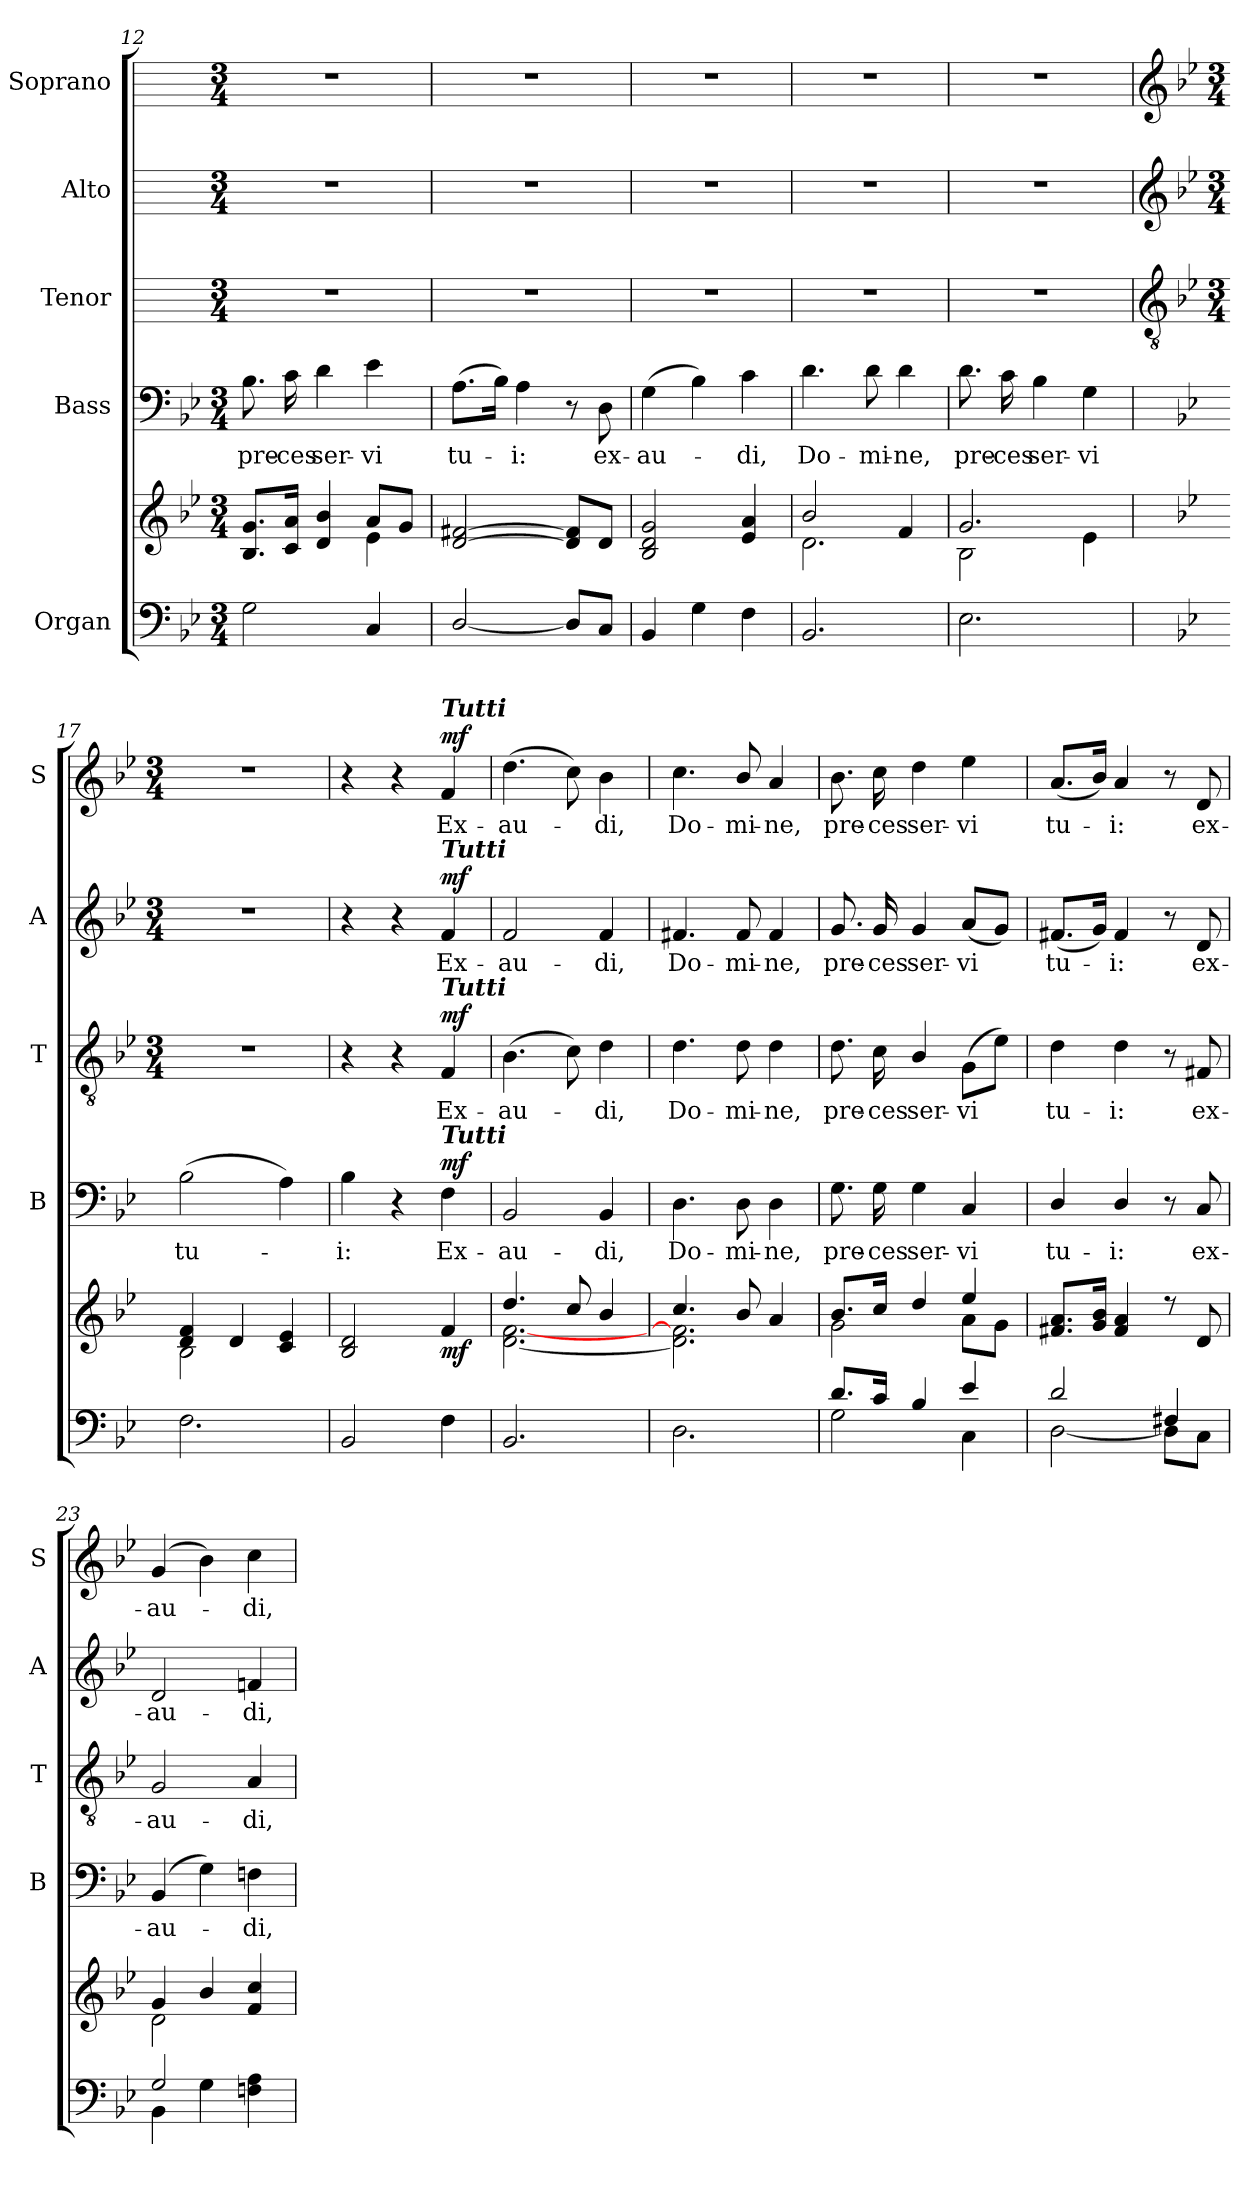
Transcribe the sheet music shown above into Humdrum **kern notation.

**kern	**kern	**dynam	**kern	**text	**dynam	**kern	**text	**dynam	**kern	**text	**dynam	**kern	**text	**dynam
*part5	*part5	*part5	*part4	*part4	*part4	*part3	*part3	*part3	*part2	*part2	*part2	*part1	*part1	*part1
*staff6	*staff5	*staff5/6	*staff4	*staff4	*staff4	*staff3	*staff3	*staff3	*staff2	*staff2	*staff2	*staff1	*staff1	*staff1
*I"Organ	*	*	*I"Bass	*	*	*I"Tenor	*	*	*I"Alto	*	*	*I"Soprano	*	*
*	*	*	*I'B	*	*	*I'T	*	*	*I'A	*	*	*I'S	*	*
*clefF4	*clefG2	*	*clefF4	*	*	*	*	*	*	*	*	*	*	*
*k[b-e-]	*k[b-e-]	*	*k[b-e-]	*	*	*	*	*	*	*	*	*	*	*
*B-:	*B-:	*	*B-:	*	*	*	*	*	*	*	*	*	*	*
*M3/4	*M3/4	*	*M3/4	*	*	*M3/4	*	*	*M3/4	*	*	*M3/4	*	*
=12	=12	=12	=12	=12	=12	=12	=12	=12	=12	=12	=12	=12	=12	=12
*	*^	*	*	*	*	*	*	*	*	*	*	*	*	*
!	!	!	!	!	!LO:LY:b	!	!	!	!	!	!	!	!	!	!
2G	8.B-/ 8.g/L	2ryy	.	8.B-	pre-	.	2.r	.	.	2.r	.	.	2.r	.	.
!	!	!	!	!	!LO:LY:b	!	!	!	!	!	!	!	!	!	!
.	16c/ 16a/J	.	.	16c	-ces	.	.	.	.	.	.	.	.	.	.
!	!	!	!	!	!LO:LY:b	!	!	!	!	!	!	!	!	!	!
.	4d/ 4b-/	.	.	4d	ser-	.	.	.	.	.	.	.	.	.	.
!	!	!	!	!	!LO:LY:b	!	!	!	!	!	!	!	!	!	!
4C	8a/L	4e-\	.	4e-	-vi	.	.	.	.	.	.	.	.	.	.
.	8g/J	.	.	.	.	.	.	.	.	.	.	.	.	.	.
=13	=13	=13	=13	=13	=13	=13	=13	=13	=13	=13	=13	=13	=13	=13	=13
!	!	!LO:N:vis=1	!	!	!LO:LY:b	!	!	!	!	!	!	!	!	!	!
[2D/	[2d/ [2f#X/	2.ryy	.	(>8.AL	tu-	.	2.r	.	.	2.r	.	.	2.r	.	.
.	.	.	.	16B-J)	.	.	.	.	.	.	.	.	.	.	.
!	!	!	!	!	!LO:LY:b	!	!	!	!	!	!	!	!	!	!
.	.	.	.	4A	i:	.	.	.	.	.	.	.	.	.	.
8DL]	8d/] 8f#/]L	.	.	8r	.	.	.	.	.	.	.	.	.	.	.
!	!	!	!	!	!LO:LY:b	!	!	!	!	!	!	!	!	!	!
8CJ	8d/J	.	.	8D	ex-	.	.	.	.	.	.	.	.	.	.
=14	=14	=14	=14	=14	=14	=14	=14	=14	=14	=14	=14	=14	=14	=14	=14
!	!	!LO:N:vis=1	!	!	!LO:LY:b	!	!	!	!	!	!	!	!	!	!
4BB-	2B-/ 2d/ 2g/	2.ryy	.	(>4G	-au-	.	2.r	.	.	2.r	.	.	2.r	.	.
4G	.	.	.	4B-)	.	.	.	.	.	.	.	.	.	.	.
!	!	!	!	!	!LO:LY:b	!	!	!	!	!	!	!	!	!	!
4F	4e-/ 4a/	.	.	4c	di,	.	.	.	.	.	.	.	.	.	.
=15	=15	=15	=15	=15	=15	=15	=15	=15	=15	=15	=15	=15	=15	=15	=15
!	!	!	!	!	!LO:LY:b	!	!	!	!	!	!	!	!	!	!
2.BB-	2b-/	2.d\	.	4.d	Do-	.	2.r	.	.	2.r	.	.	2.r	.	.
!	!	!	!	!	!LO:LY:b	!	!	!	!	!	!	!	!	!	!
.	.	.	.	8d	-mi-	.	.	.	.	.	.	.	.	.	.
!	!	!	!	!	!LO:LY:b	!	!	!	!	!	!	!	!	!	!
.	4f/	.	.	4d	-ne,	.	.	.	.	.	.	.	.	.	.
=16	=16	=16	=16	=16	=16	=16	=16	=16	=16	=16	=16	=16	=16	=16	=16
!	!	!	!	!	!LO:LY:b	!	!	!	!	!	!	!	!	!	!
2.E-	2.g/	2B-\	.	8.d	pre-	.	2.r	.	.	2.r	.	.	2.r	.	.
!	!	!	!	!	!LO:LY:b	!	!	!	!	!	!	!	!	!	!
.	.	.	.	16c	-ces	.	.	.	.	.	.	.	.	.	.
!	!	!	!	!	!LO:LY:b	!	!	!	!	!	!	!	!	!	!
.	.	.	.	4B-	ser-	.	.	.	.	.	.	.	.	.	.
!	!	!	!	!	!LO:LY:b	!	!	!	!	!	!	!	!	!	!
.	.	4e-\	.	4G	-vi	.	.	.	.	.	.	.	.	.	.
!!LO:LB:g=z
=17	=17	=17	=17	=17	=17	=17	=17	=17	=17	=17	=17	=17	=17	=17	=17
*	*	*	*	*	*	*	*clefGv2	*	*	*clefG2	*	*	*clefG2	*	*
*	*	*	*	*	*	*	*k[b-e-]	*	*	*k[b-e-]	*	*	*k[b-e-]	*	*
*	*	*	*	*	*	*	*B-:	*	*	*B-:	*	*	*B-:	*	*
*	*	*	*	*	*	*	*M3/4	*	*	*M3/4	*	*	*M3/4	*	*
!LO:N:vis=1	!	!	!	!	!LO:LY:b	!	!LO:N:vis=1	!	!	!LO:N:vis=1	!	!	!LO:N:vis=1	!	!
*^	*	*	*	*	*	*	*	*	*	*	*	*	*	*	*
2.ryy	2.F\	4d/ 4f/	2B-\	.	(>2B-	tu-	.	2.r	.	.	2.r	.	.	2.r	.	.
.	.	4d/	.	.	.	.	.	.	.	.	.	.	.	.	.	.
.	.	4c/ 4e-/	4ryy	.	4A)	.	.	.	.	.	.	.	.	.	.	.
=18	=18	=18	=18	=18	=18	=18	=18	=18	=18	=18	=18	=18	=18	=18	=18	=18
!LO:N:vis=1	!	!	!LO:N:vis=1	!	!	!LO:LY:b	!	!	!	!	!	!	!	!	!	!
2.ryy	2BB-/	2B-/ 2d/	2.ryy	.	4B-	i:	.	4r	.	.	4r	.	.	4r	.	.
.	.	.	.	.	4r	.	.	4r	.	.	4r	.	.	4r	.	.
!	!	!	!	!	!	!	!	!	!	!	!	!	!	!LO:TX:a:Bi:t=Tutti	!	!
!	!	!	!	!	!	!	!	!	!	!	!LO:TX:a:Bi:t=Tutti	!	!	!	!	!
!	!	!	!	!	!	!	!	!LO:TX:a:Bi:t=Tutti	!	!	!	!	!	!	!	!
!	!	!	!	!	!LO:TX:a:Bi:t=Tutti	!	!	!	!	!	!	!	!	!	!	!
!	!	!	!	!LO:DY:b	!	!LO:LY:b	!LO:DY:b	!	!LO:LY:b	!LO:DY:b	!	!LO:LY:b	!LO:DY:b	!	!LO:LY:b	!LO:DY:b
.	4F\	4f/	.	mf	4F	Ex-	mf	4F	Ex-	mf	4f	Ex-	mf	4f	Ex-	mf
=19	=19	=19	=19	=19	=19	=19	=19	=19	=19	=19	=19	=19	=19	=19	=19	=19
!LO:N:vis=1	!	!	!	!	!	!LO:LY:b	!	!	!LO:LY:b	!	!	!LO:LY:b	!	!	!LO:LY:b	!
2.ryy	2.BB-/	4.dd/	[2.d\ [2.f\	.	2BB-	-au-	.	(>4.B-	-au-	.	2f	-au-	.	(>4.dd	-au-	.
.	.	8cc/	.	.	.	.	.	8c)	.	.	.	.	.	8cc)	.	.
!	!	!	!	!	!	!LO:LY:b	!	!	!LO:LY:b	!	!	!LO:LY:b	!	!	!LO:LY:b	!
.	.	4b-/	.	.	4BB-	-di,	.	4d	di,	.	4f	-di,	.	4b-	di,	.
=20	=20	=20	=20	=20	=20	=20	=20	=20	=20	=20	=20	=20	=20	=20	=20	=20
!LO:N:vis=1	!	!	!	!	!	!LO:LY:b	!	!	!LO:LY:b	!	!	!LO:LY:b	!	!	!LO:LY:b	!
2.ryy	2.D\	4.cc/	2.d\] 2.f#\]	.	4.D	Do-	.	4.d	Do-	.	4.f#X	Do-	.	4.cc	Do-	.
!	!	!	!	!	!	!LO:LY:b	!	!	!LO:LY:b	!	!	!LO:LY:b	!	!	!LO:LY:b	!
.	.	8b-/	.	.	8D	-mi-	.	8d	-mi-	.	8f#	-mi-	.	8b-/	-mi-	.
!	!	!	!	!	!	!LO:LY:b	!	!	!LO:LY:b	!	!	!LO:LY:b	!	!	!LO:LY:b	!
.	.	4a/	.	.	4D	-ne,	.	4d	-ne,	.	4f#	-ne,	.	4a	-ne,	.
=21	=21	=21	=21	=21	=21	=21	=21	=21	=21	=21	=21	=21	=21	=21	=21	=21
!	!	!	!	!	!	!LO:LY:b	!	!	!LO:LY:b	!	!	!LO:LY:b	!	!	!LO:LY:b	!
8.d/L	2G\	8.b-/L	2g\	.	8.G	pre-	.	8.d	pre-	.	8.g	pre-	.	8.b-	pre-	.
!	!	!	!	!	!	!LO:LY:b	!	!	!LO:LY:b	!	!	!LO:LY:b	!	!	!LO:LY:b	!
16c/J	.	16cc/J	.	.	16G	-ces	.	16c	-ces	.	16g	-ces	.	16cc	-ces	.
!	!	!	!	!	!	!LO:LY:b	!	!	!LO:LY:b	!	!	!LO:LY:b	!	!	!LO:LY:b	!
4B-/	.	4dd/	.	.	4G	ser-	.	4B-/	ser-	.	4g	ser-	.	4dd	ser-	.
!	!	!	!	!	!	!LO:LY:b	!	!	!LO:LY:b	!	!	!LO:LY:b	!	!	!LO:LY:b	!
4e-/	4C\	4ee-/	8a\L	.	4C	-vi	.	(8GL	-vi	.	(<8aL	-vi	.	4ee-	-vi	.
.	.	.	8g\J	.	.	.	.	8e-J)	.	.	8gJ)	.	.	.	.	.
=22	=22	=22	=22	=22	=22	=22	=22	=22	=22	=22	=22	=22	=22	=22	=22	=22
!	!	!	!LO:N:vis=1	!	!	!LO:LY:b	!	!	!LO:LY:b	!	!	!LO:LY:b	!	!	!LO:LY:b	!
2d/	[2D\	8.f#X/ 8.a/L	2.ryy	.	4D/	tu-	.	4d	tu-	.	(<8.f#XL	tu-	.	(<8.aL	tu-	.
.	.	16g/ 16b-/J	.	.	.	.	.	.	.	.	16gJ)	.	.	16b-J)	.	.
!	!	!	!	!	!	!LO:LY:b	!	!	!LO:LY:b	!	!	!LO:LY:b	!	!	!LO:LY:b	!
.	.	4f#/ 4a/	.	.	4D/	-i:	.	4d	-i:	.	4f#	i:	.	4a	i:	.
4F#X/	8D\L]	8r	.	.	8r	.	.	8r	.	.	8r	.	.	8r	.	.
!	!	!	!	!	!	!LO:LY:b	!	!	!LO:LY:b	!	!	!LO:LY:b	!	!	!LO:LY:b	!
.	8C\J	8d/	.	.	8C	ex-	.	8F#X	ex-	.	8d	ex-	.	8d	ex-	.
=23	=23	=23	=23	=23	=23	=23	=23	=23	=23	=23	=23	=23	=23	=23	=23	=23
!	!	!	!	!	!	!LO:LY:b	!	!	!LO:LY:b	!	!	!LO:LY:b	!	!	!LO:LY:b	!
2G/	4BB-\	4g/	2d\	.	(4BB-	-au-	.	2G	-au-	.	2d	-au-	.	(<4g	-au-	.
.	4G\	4b-/	.	.	4G)	.	.	.	.	.	.	.	.	4b-)	.	.
!	!	!	!	!	!	!LO:LY:b	!	!	!LO:LY:b	!	!	!LO:LY:b	!	!	!LO:LY:b	!
4ryy	4Fn\ 4A\	4f/ 4cc/	4ryy	.	4Fn	di,	.	4A	-di,	.	4fn	-di,	.	4cc	di,	.
*v	*v	*	*	*	*	*	*	*	*	*	*	*	*	*	*	*
*	*v	*v	*	*	*	*	*	*	*	*	*	*	*	*	*
=	=	=	=	=	=	=	=	=	=	=	=	=	=	=
*-	*-	*-	*-	*-	*-	*-	*-	*-	*-	*-	*-	*-	*-	*-
